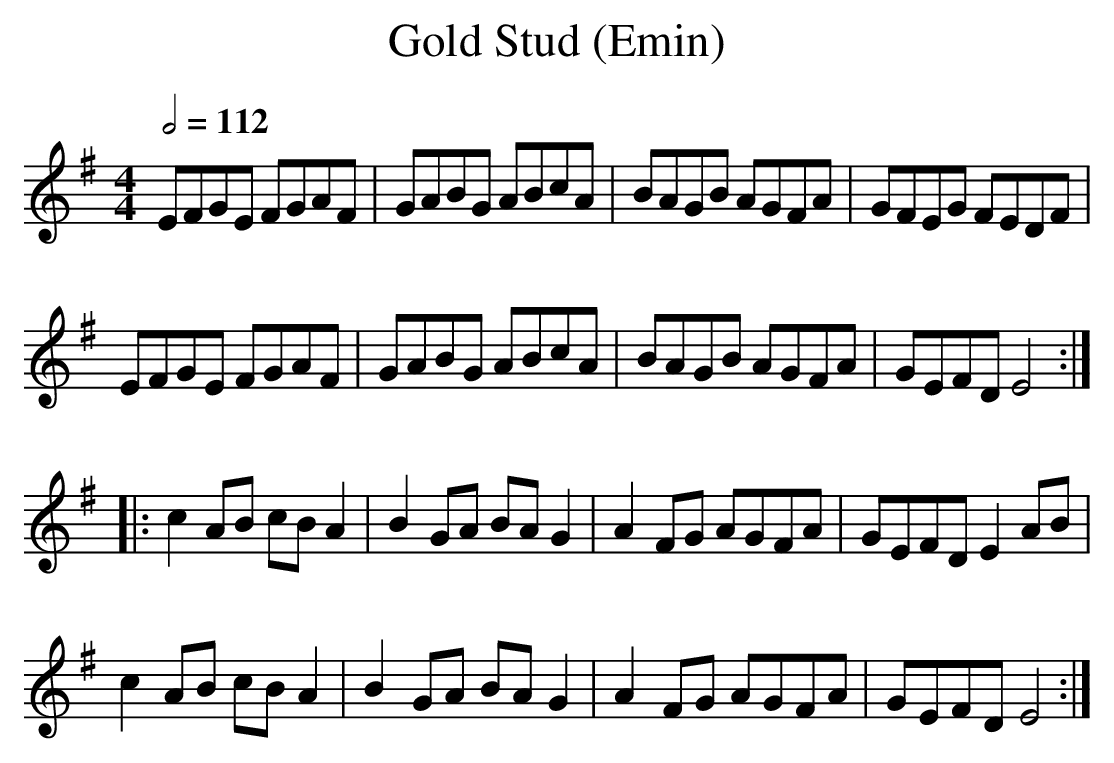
X:1
T:Gold Stud (Emin)
Q:1/2=112
M:4/4
L:1/8
K:Emin
EFGE FGAF|GABG ABcA|BAGB AGFA|GFEG FEDF|
EFGE FGAF|GABG ABcA|BAGB AGFA|GEFD E4:|
|:c2AB cBA2|B2GA BAG2|A2FG AGFA|GEFD E2AB|
c2AB cBA2|B2GA BAG2|A2FG AGFA|GEFD E4:|
